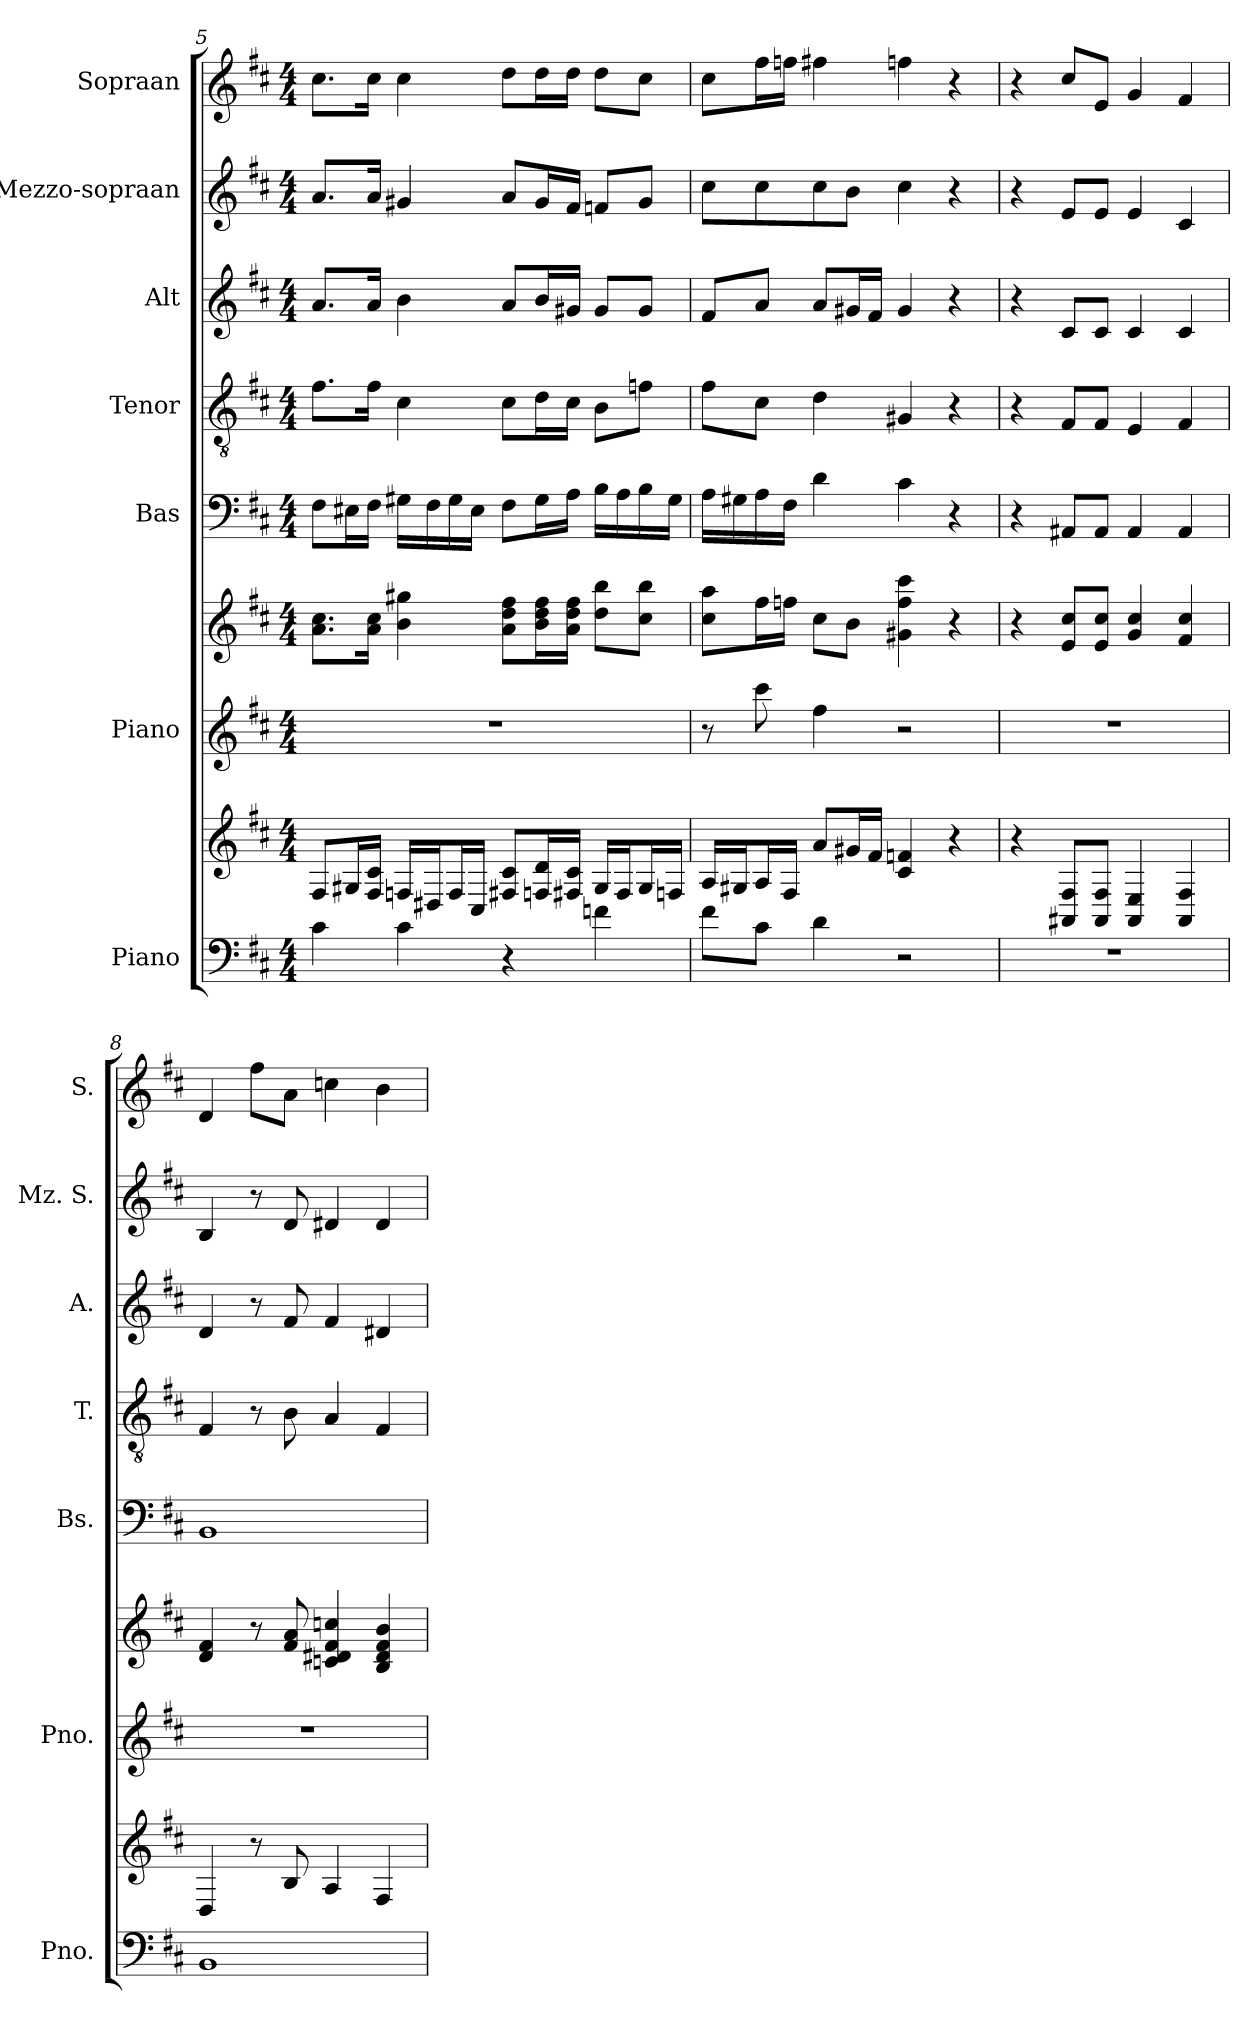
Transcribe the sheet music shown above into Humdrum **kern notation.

**kern	**kern	**kern	**kern	**kern	**kern	**kern	**kern	**kern
*part7	*part7	*part6	*part6	*part5	*part4	*part3	*part2	*part1
*staff9	*staff8	*staff7	*staff6	*staff5	*staff4	*staff3	*staff2	*staff1
*I"Piano	*	*I"Piano	*	*I"Bas	*I"Tenor	*I"Alt	*I"Mezzo-sopraan	*I"Sopraan
*I'Pno.	*	*I'Pno.	*	*I'Bs.	*I'T.	*I'A.	*I'Mz. S.	*I'S.
*clefF4	*clefG2	*clefG2	*clefG2	*clefF4	*clefGv2	*clefG2	*clefG2	*clefG2
*k[f#c#]	*k[f#c#]	*k[f#c#]	*k[f#c#]	*k[f#c#]	*k[f#c#]	*k[f#c#]	*k[f#c#]	*k[f#c#]
*M4/4	*M4/4	*M4/4	*M4/4	*M4/4	*M4/4	*M4/4	*M4/4	*M4/4
=5	=5	=5	=5	=5	=5	=5	=5	=5
4c#\	8F#/L	1r	8.a\ 8.cc#\L	8F#\L	8.f#\L	8.a/L	8.a/L	8.cc#\L
.	16G#X/L	.	.	16E#X\L	.	.	.	.
.	16F#/ 16c#/JJ	.	16a\ 16cc#\Jk	16F#\JJ	16f#\Jk	16a/Jk	16a/Jk	16cc#\Jk
4c#\	16Fn/LL	.	4b\ 4gg#X\	16G#X\LL	4c#\	4b\	4g#X/	4cc#\
.	16D#X/J	.	.	16F#\	.	.	.	.
.	16F/L	.	.	16G#\	.	.	.	.
.	16C#/JJ	.	.	16E#\JJ	.	.	.	.
4r	8F#X/ 8c#/L	.	8a\ 8dd\ 8ff#\L	8F#\L	8c#\L	8a/L	8a/L	8dd\L
.	16Fn/ 16d/L	.	16b\ 16dd\ 16ff#\L	16G#\L	16d\L	16b/L	16g#/L	16dd\L
.	16F#X/ 16c#/JJ	.	16a\ 16dd\ 16ff#\JJ	16A\JJ	16c#\JJ	16g#X/JJ	16f#/JJ	16dd\JJ
4fn\	16G#/LL	.	8dd\ 8bb\L	16B\LL	8B\L	8g#/L	8fn/L	8dd\L
.	16F#/J	.	.	16A\	.	.	.	.
.	16G#/L	.	8cc#\ 8bb\J	16B\	8fn\J	8g#/J	8g#/J	8cc#\J
.	16Fn/JJ	.	.	16G#\JJ	.	.	.	.
=6	=6	=6	=6	=6	=6	=6	=6	=6
8f#\L	16A/LL	8r	8cc#\ 8aa\L	16A\LL	8f#\L	8f#/L	8cc#\L	8cc#\L
.	16G#X/J	.	.	16G#X\	.	.	.	.
8c#\J	16A/L	8ccc#\	16ff#\L	16A\	8c#\J	8a/J	8cc#\	16ff#\L
.	16F#/JJ	.	16ffn\JJ	16F#\JJ	.	.	.	16ffn\JJ
4d\	8a/L	4ff#\	8cc#\L	4d\	4d\	8a/L	8cc#\	4ff#X\
.	16g#X/L	.	8b\J	.	.	16g#X/L	8b\J	.
.	16f#/JJ	.	.	.	.	16f#/JJ	.	.
2r	4c#/ 4fn/	2r	4g#X\ 4ff\ 4ccc#\	4c#\	4G#X/	4g#/	4cc#\	4ffn\
.	4r	.	4r	4r	4r	4r	4r	4r
!!LO:PB:g=z
=7	=7	=7	=7	=7	=7	=7	=7	=7
1r	4r	1r	4r	4r	4r	4r	4r	4r
.	8AA#X/ 8F#/L	.	8e/ 8cc#/L	8AA#X/L	8F#/L	8c#/L	8e/L	8cc#/L
.	8AA#/ 8F#/J	.	8e/ 8cc#/J	8AA#/J	8F#/J	8c#/J	8e/J	8e/J
.	4AA#/ 4E/	.	4g/ 4cc#/	4AA#/	4E/	4c#/	4e/	4g/
.	4AA#/ 4F#/	.	4f#/ 4cc#/	4AA#/	4F#/	4c#/	4c#/	4f#/
=8	=8	=8	=8	=8	=8	=8	=8	=8
1BB	4D/	1r	4d/ 4f#/	1BB	4F#/	4d/	4B/	4d/
.	8r	.	8r	.	8r	8r	8r	8ff#\L
.	8B/	.	8f#/ 8a/	.	8B\	8f#/	8d/	8a\J
.	4A/	.	4cn/ 4d#X/ 4f#/ 4ccn/	.	4A/	4f#/	4d#X/	4ccn\
.	4F#/	.	4B/ 4d#/ 4f#/ 4b/	.	4F#/	4d#X/	4d#/	4b\
=	=	=	=	=	=	=	=	=
*-	*-	*-	*-	*-	*-	*-	*-	*-
